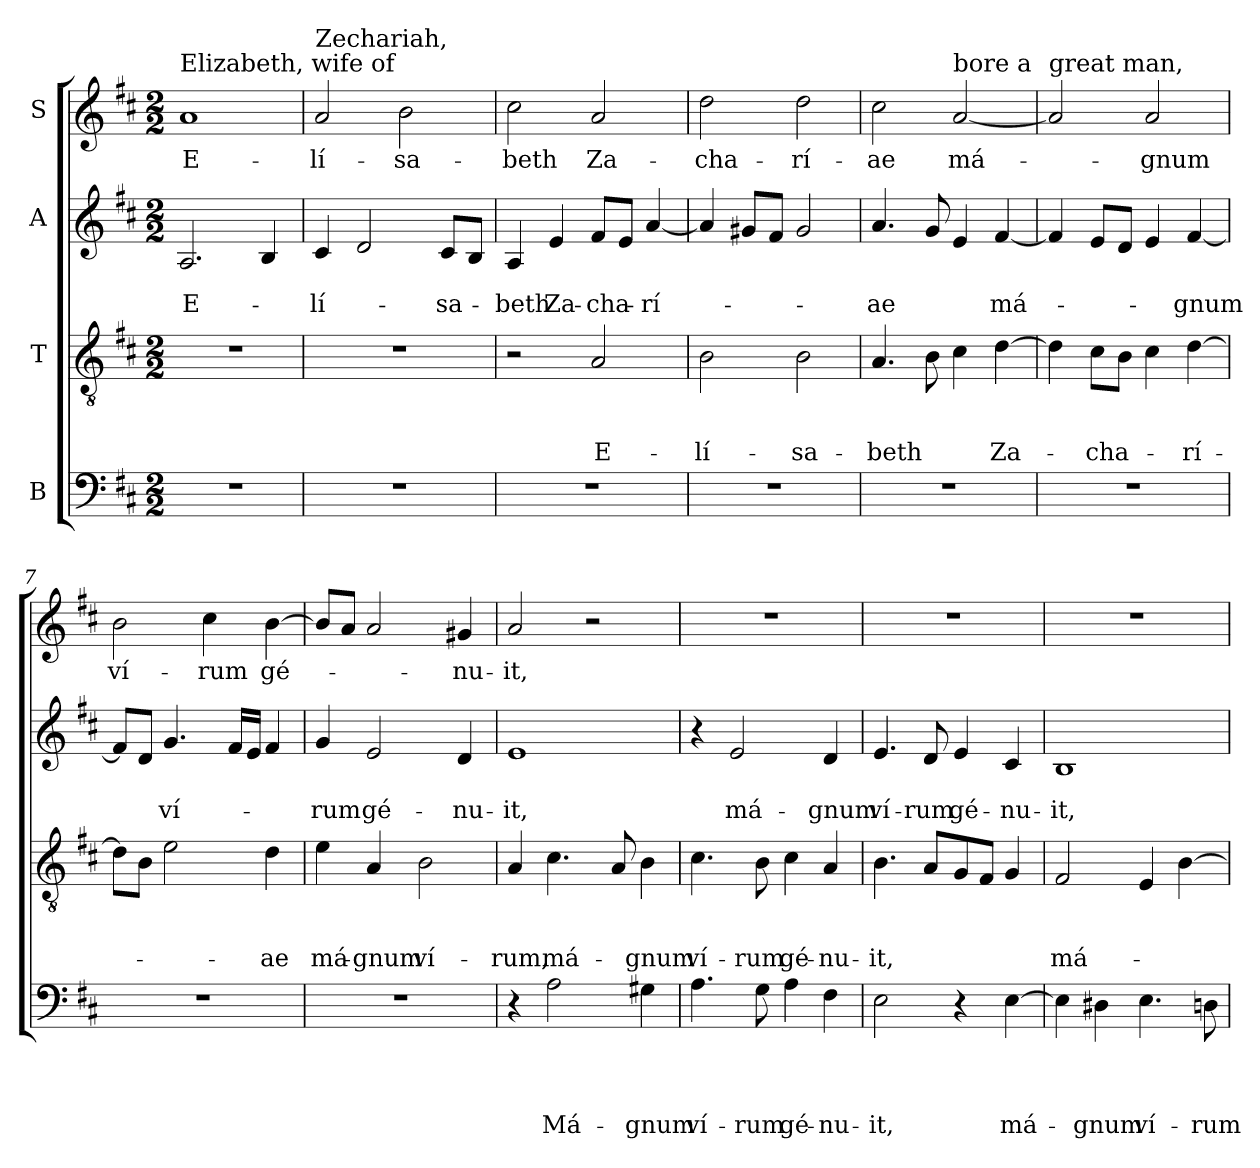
**kern	**text	**text	**text	**text	**kern	**text	**text	**text	**kern	**text	**text	**kern	**text
*part4	*part4	*part4	*part4	*part4	*part3	*part3	*part3	*part3	*part2	*part2	*part2	*part1	*part1
*staff4	*staff4	*staff4	*staff4	*staff4	*staff3	*staff3	*staff3	*staff3	*staff2	*staff2	*staff2	*staff1	*staff1
*I"B	*	*	*	*	*I"T	*	*	*	*I"A	*	*	*I"S	*
*clefF4	*	*	*	*	*clefGv2	*	*	*	*clefG2	*	*	*clefG2	*
*k[f#c#]	*	*	*	*	*k[f#c#]	*	*	*	*k[f#c#]	*	*	*k[f#c#]	*
*D:	*	*	*	*	*D:	*	*	*	*D:	*	*	*D:	*
*M2/2	*	*	*	*	*M2/2	*	*	*	*M2/2	*	*	*M2/2	*
=1	=1	=1	=1	=1	=1	=1	=1	=1	=1	=1	=1	=1	=1
!	!	!	!	!	!	!	!	!	!	!	!	!LO:TX:a:t=Elizabeth, wife of	!
!	!	!	!	!	!	!	!	!	!	!	!LO:LY:b	!	!LO:LY:b
1r	.	.	.	.	1r	.	.	.	2.A/	.	E-	1a	E-
.	.	.	.	.	.	.	.	.	4B/	.	.	.	.
=2	=2	=2	=2	=2	=2	=2	=2	=2	=2	=2	=2	=2	=2
!	!	!	!	!	!	!	!	!	!	!	!	!LO:TX:a:t=Zechariah,	!
!	!	!	!	!	!	!	!	!	!	!	!LO:LY:b	!	!LO:LY:b
1r	.	.	.	.	1r	.	.	.	4c#/	.	-lí-	2a/	-lí-
.	.	.	.	.	.	.	.	.	2d/	.	.	.	.
!	!	!	!	!	!	!	!	!	!	!	!	!	!LO:LY:b
.	.	.	.	.	.	.	.	.	.	.	.	2b\	-sa-
!	!	!	!	!	!	!	!	!	!	!	!LO:LY:b	!	!
.	.	.	.	.	.	.	.	.	8c#/L	.	-sa-	.	.
.	.	.	.	.	.	.	.	.	8B/J	.	.	.	.
=3	=3	=3	=3	=3	=3	=3	=3	=3	=3	=3	=3	=3	=3
!	!	!	!	!	!	!	!	!	!	!	!LO:LY:b	!	!LO:LY:b
1r	.	.	.	.	2r	.	.	.	4A/	.	-beth	2cc#\	-beth
!	!	!	!	!	!	!	!	!	!	!	!LO:LY:b	!	!
.	.	.	.	.	.	.	.	.	4e/	.	Za-	.	.
!	!	!	!	!	!	!	!	!LO:LY:b	!	!	!LO:LY:b	!	!LO:LY:b
.	.	.	.	.	2A/	.	.	E-	8f#/L	.	-cha-	2a/	Za-
.	.	.	.	.	.	.	.	.	8e/J	.	.	.	.
!	!	!	!	!	!	!	!	!	!	!	!LO:LY:b	!	!
.	.	.	.	.	.	.	.	.	[4a/	.	-rí-	.	.
=4	=4	=4	=4	=4	=4	=4	=4	=4	=4	=4	=4	=4	=4
!	!	!	!	!	!	!	!	!LO:LY:b	!	!	!	!	!LO:LY:b
1r	.	.	.	.	2B\	.	.	-lí-	4a/]	.	.	2dd\	-cha-
.	.	.	.	.	.	.	.	.	8g#i/L	.	.	.	.
.	.	.	.	.	.	.	.	.	8f#/J	.	.	.	.
!	!	!	!	!	!	!	!	!LO:LY:b	!	!	!	!	!LO:LY:b
.	.	.	.	.	2B\	.	.	-sa-	2g#i/	.	.	2dd\	-rí-
=5	=5	=5	=5	=5	=5	=5	=5	=5	=5	=5	=5	=5	=5
!	!	!	!	!	!	!	!	!LO:LY:b	!	!	!LO:LY:b	!	!LO:LY:b
1r	.	.	.	.	4.A/	.	.	-beth	4.a/	.	-ae	2cc#\	-ae
.	.	.	.	.	8B\	.	.	.	8g/	.	.	.	.
!	!	!	!	!	!	!	!	!	!	!	!	!LO:TX:a:t=bore a	!
!	!	!	!	!	!	!	!	!	!	!	!	!	!LO:LY:b
.	.	.	.	.	4c#\	.	.	.	4e/	.	.	[2a/	má-
!	!	!	!	!	!	!	!	!LO:LY:b	!	!	!LO:LY:b	!	!
.	.	.	.	.	[4d\	.	.	Za-	[4f#/	.	má-	.	.
!!LO:LB:g=z
=6	=6	=6	=6	=6	=6	=6	=6	=6	=6	=6	=6	=6	=6
!	!	!	!	!	!	!	!	!	!	!	!	!LO:TX:a:t=great man,	!
1r	.	.	.	.	4d\]	.	.	.	4f#/]	.	.	2a/]	.
!	!	!	!	!	!	!	!	!LO:LY:b	!	!	!	!	!
.	.	.	.	.	8c#\L	.	.	-cha-	8e/L	.	.	.	.
.	.	.	.	.	8B\J	.	.	.	8d/J	.	.	.	.
!	!	!	!	!	!	!	!	!	!	!	!	!	!LO:LY:b
.	.	.	.	.	4c#\	.	.	.	4e/	.	.	2a/	-gnum
!	!	!	!	!	!	!	!	!LO:LY:b	!	!	!LO:LY:b	!	!
.	.	.	.	.	[4d\	.	.	-rí-	[4f#/	.	-gnum	.	.
=7	=7	=7	=7	=7	=7	=7	=7	=7	=7	=7	=7	=7	=7
!	!	!	!	!	!	!	!	!	!	!	!	!	!LO:LY:b
1r	.	.	.	.	8d\L]	.	.	.	8f#/L]	.	.	2b\	ví-
.	.	.	.	.	8B\J	.	.	.	8d/J	.	.	.	.
!	!	!	!	!	!	!	!	!	!	!	!LO:LY:b	!	!
.	.	.	.	.	2e\	.	.	.	4.g/	.	ví-	.	.
!	!	!	!	!	!	!	!	!	!	!	!	!	!LO:LY:b
.	.	.	.	.	.	.	.	.	.	.	.	4cc#\	-rum
.	.	.	.	.	.	.	.	.	16f#/LL	.	.	.	.
.	.	.	.	.	.	.	.	.	16e/JJ	.	.	.	.
!	!	!	!	!	!	!	!	!LO:LY:b	!	!	!	!	!LO:LY:b
.	.	.	.	.	4d\	.	.	-ae	4f#/	.	.	[4b\	gé-
=8	=8	=8	=8	=8	=8	=8	=8	=8	=8	=8	=8	=8	=8
!	!	!	!	!	!	!	!	!LO:LY:b	!	!	!LO:LY:b	!	!
1r	.	.	.	.	4e\	.	.	má-	4g/	.	-rum	8b/L]	.
.	.	.	.	.	.	.	.	.	.	.	.	8a/J	.
!	!	!	!	!	!	!	!	!LO:LY:b	!	!	!LO:LY:b	!	!
.	.	.	.	.	4A/	.	.	-gnum	2e/	.	gé-	2a/	.
!	!	!	!	!	!	!	!	!LO:LY:b	!	!	!	!	!
.	.	.	.	.	2B\	.	.	ví-	.	.	.	.	.
!	!	!	!	!	!	!	!	!	!	!	!LO:LY:b	!	!LO:LY:b
.	.	.	.	.	.	.	.	.	4d/	.	-nu-	4g#i/	-nu-
=9	=9	=9	=9	=9	=9	=9	=9	=9	=9	=9	=9	=9	=9
!	!	!	!	!	!	!	!	!LO:LY:b	!	!	!LO:LY:b	!	!LO:LY:b
4r	.	.	.	.	4A/	.	.	-rum,	1e	.	-it,	2a/	-it,
!	!	!	!	!LO:LY:b	!	!	!	!LO:LY:b	!	!	!	!	!
2A\	.	.	.	Má-	4.c#\	.	.	má-	.	.	.	.	.
.	.	.	.	.	.	.	.	.	.	.	.	2r	.
.	.	.	.	.	8A/	.	.	.	.	.	.	.	.
!	!	!	!	!LO:LY:b	!	!	!	!LO:LY:b	!	!	!	!	!
4G#i\	.	.	.	-gnum	4B\	.	.	-gnum	.	.	.	.	.
=10	=10	=10	=10	=10	=10	=10	=10	=10	=10	=10	=10	=10	=10
!	!	!	!	!LO:LY:b	!	!	!	!LO:LY:b	!	!	!	!	!
4.A\	.	.	.	ví-	4.c#\	.	.	ví-	4r	.	.	1r	.
!	!	!	!	!	!	!	!	!	!	!	!LO:LY:b	!	!
.	.	.	.	.	.	.	.	.	2e/	.	má-	.	.
!	!	!	!	!LO:LY:b	!	!	!	!LO:LY:b	!	!	!	!	!
8G\	.	.	.	-rum	8B\	.	.	-rum	.	.	.	.	.
!	!	!	!	!LO:LY:b	!	!	!	!LO:LY:b	!	!	!	!	!
4A\	.	.	.	gé-	4c#\	.	.	gé-	.	.	.	.	.
!	!	!	!	!LO:LY:b	!	!	!	!LO:LY:b	!	!	!LO:LY:b	!	!
4F#\	.	.	.	-nu-	4A/	.	.	-nu-	4d/	.	-gnum	.	.
!!LO:PB:g=z
=11	=11	=11	=11	=11	=11	=11	=11	=11	=11	=11	=11	=11	=11
!	!	!	!	!LO:LY:b	!	!	!	!LO:LY:b	!	!	!LO:LY:b	!	!
2E\	.	.	.	-it,	4.B\	.	.	-it,	4.e/	.	ví-	1r	.
!	!	!	!	!	!	!	!	!	!	!	!LO:LY:b	!	!
.	.	.	.	.	8A/L	.	.	.	8d/	.	-rum	.	.
!	!	!	!	!	!	!	!	!	!	!	!LO:LY:b	!	!
4r	.	.	.	.	8G/	.	.	.	4e/	.	gé-	.	.
.	.	.	.	.	8F#/J	.	.	.	.	.	.	.	.
!	!	!	!	!LO:LY:b	!	!	!	!	!	!	!LO:LY:b	!	!
[4E\	.	.	.	má-	4G/	.	.	.	4c#/	.	-nu-	.	.
=12	=12	=12	=12	=12	=12	=12	=12	=12	=12	=12	=12	=12	=12
!	!	!	!	!	!	!	!	!LO:LY:b	!	!	!LO:LY:b	!	!
4E\]	.	.	.	.	2F#/	.	.	má-	1B	.	-it,	1r	.
!	!	!	!	!LO:LY:b	!	!	!	!	!	!	!	!	!
4D#i\	.	.	.	-gnum	.	.	.	.	.	.	.	.	.
!	!	!	!	!LO:LY:b	!	!	!	!	!	!	!	!	!
4.E\	.	.	.	ví-	4E/	.	.	.	.	.	.	.	.
.	.	.	.	.	[4B\	.	.	.	.	.	.	.	.
!	!	!	!	!LO:LY:b	!	!	!	!	!	!	!	!	!
8Dni\	.	.	.	-rum	.	.	.	.	.	.	.	.	.
=	=	=	=	=	=	=	=	=	=	=	=	=	=
*-	*-	*-	*-	*-	*-	*-	*-	*-	*-	*-	*-	*-	*-
